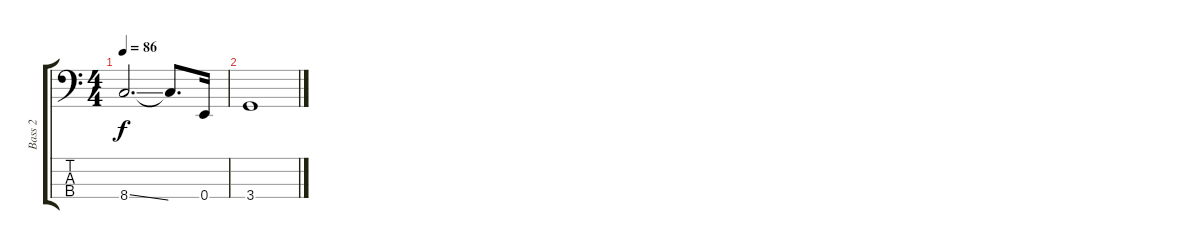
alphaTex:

\track ("Bass 2" "Bass 2") {instrument electricbassfinger}
\staff {score tabs}
\tuning (G2 D2 A1 E1) {hide}
\ts (4 4)
\tempo 86
\clef f4
\ks c
8.4{ss}.2{d dy f} 8.4{t}.8{d} 0.4.16 |
3.4.1
